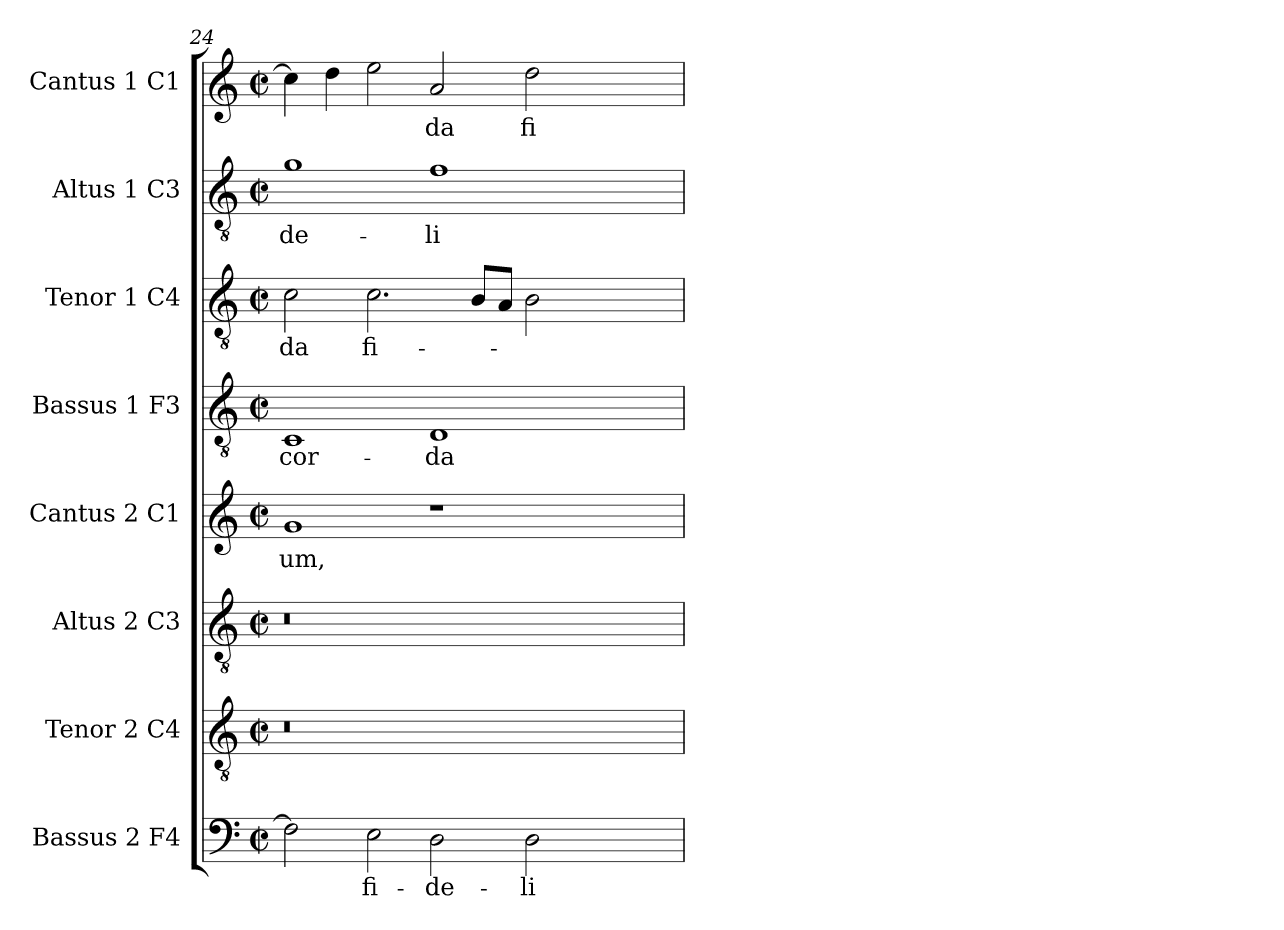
**kern	**text	**kern	**kern	**kern	**text	**kern	**text	**kern	**text	**kern	**text	**kern	**text
*part8	*part8	*part7	*part6	*part5	*part5	*part4	*part4	*part3	*part3	*part2	*part2	*part1	*part1
*staff8	*staff8	*staff7	*staff6	*staff5	*staff5	*staff4	*staff4	*staff3	*staff3	*staff2	*staff2	*staff1	*staff1
*I"Bassus 2  F4	*	*I"Tenor 2  C4	*I"Altus 2  C3	*I"Cantus 2  C1	*	*I"Bassus 1  F3	*	*I"Tenor 1  C4	*	*I"Altus 1  C3	*	*I"Cantus 1  C1	*
*I'B2	*	*I'T2	*I'A2	*I'C2	*	*I'B1	*	*I'T1	*	*I'A1	*	*I'C1	*
*clefF4	*	*clefGv2	*clefGv2	*clefG2	*	*clefGv2	*	*clefGv2	*	*clefGv2	*	*clefG2	*
*M2/2	*	*M2/2	*M2/2	*M2/2	*	*M2/2	*	*M2/2	*	*M2/2	*	*M2/2	*
*met(c|)	*	*met(c|)	*met(c|)	*met(c|)	*	*met(c|)	*	*met(c|)	*	*met(c|)	*	*met(c|)	*
=24	=24	=24	=24	=24	=24	=24	=24	=24	=24	=24	=24	=24	=24
!	!	!	!	!	!LO:LY:b:cj	!	!LO:LY:b:cj	!	!LO:LY:b:cj	!	!LO:LY:b:cj	!	!
2F\]	.	0r	0r	1g	-um,	1C	cor-	2c\	-da	1g	-de-	4cc\]	.
.	.	.	.	.	.	.	.	.	.	.	.	4dd\	.
!	!LO:LY:b:cj	!	!	!	!	!	!	!	!LO:LY:b:cj	!	!	!	!
2E\	fi-	.	.	.	.	.	.	2.c\	fi-	.	.	2ee\	.
!	!LO:LY:b:cj	!	!	!LO:N:vis=1	!	!	!LO:LY:b:cj	!	!	!	!LO:LY:b:cj	!	!LO:LY:b:cj
2D\	-de-	.	.	0r	.	1D	-da	.	.	1f	-li-	2a/	-da
.	.	.	.	.	.	.	.	8B/L	.	.	.	.	.
.	.	.	.	.	.	.	.	8A/J	.	.	.	.	.
!	!LO:LY:b:cj	!	!	!	!	!	!	!	!	!	!	!	!LO:LY:b:cj
2D\	-li-	.	.	.	.	.	.	2B\	.	.	.	2dd\	fi-
1ryy	.	1ryy	1ryy	.	.	1ryy	.	1ryy	.	1ryy	.	1ryy	.
=	=	=	=	=	=	=	=	=	=	=	=	=	=
*-	*-	*-	*-	*-	*-	*-	*-	*-	*-	*-	*-	*-	*-
